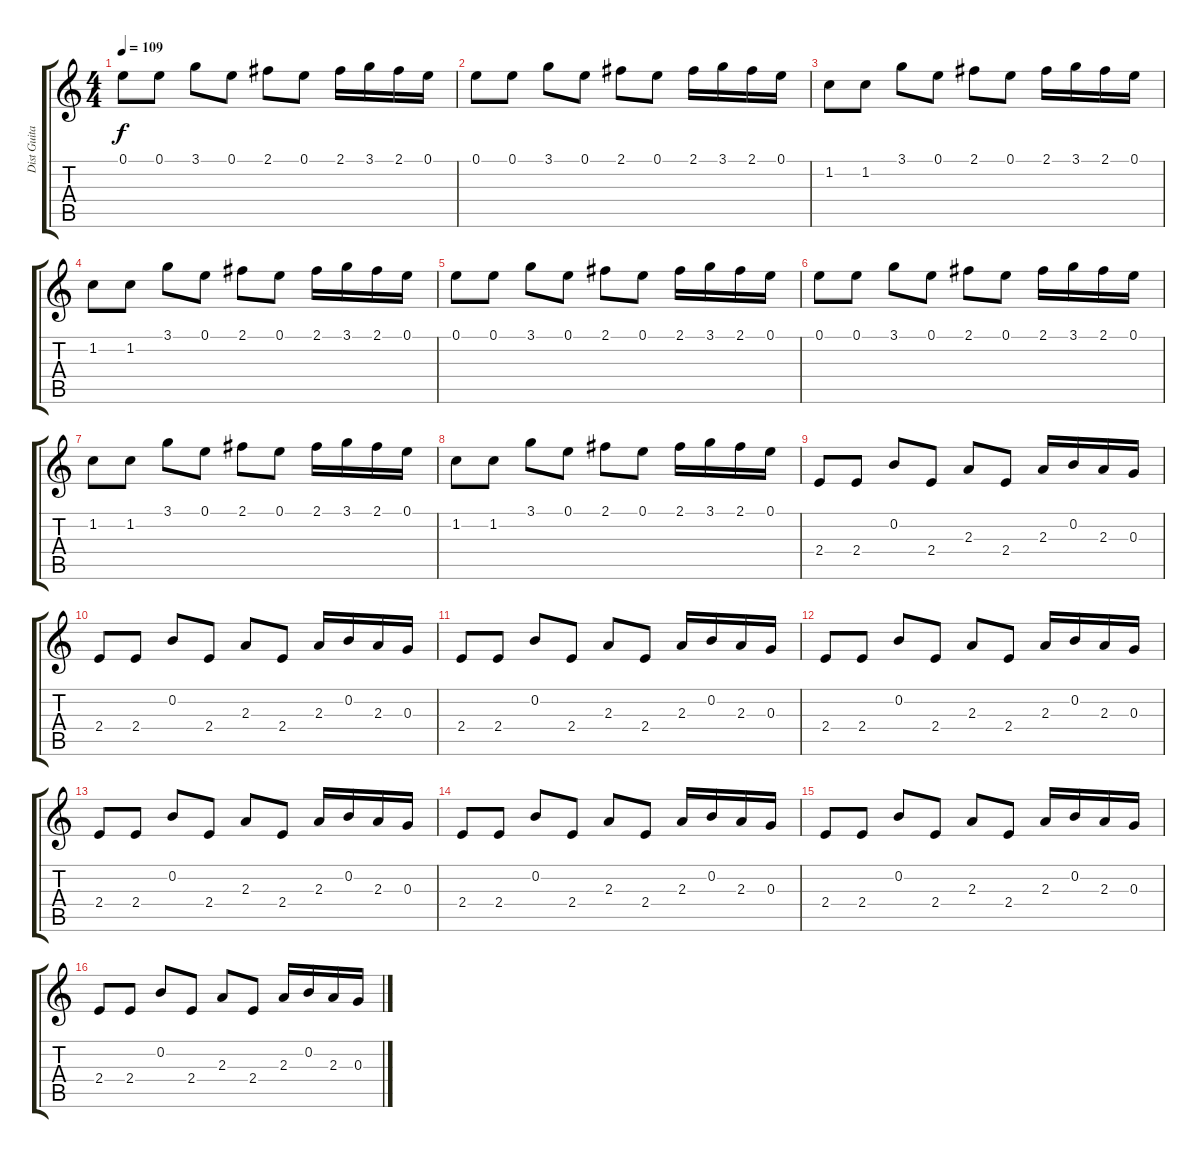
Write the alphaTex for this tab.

\track ("Dist Guitar 1" "Dist Guita") {instrument distortionguitar}
\staff {score tabs}
\tuning (E4 B3 G3 D3 A2 E2) {hide}
\ts (4 4)
\tempo 109
\clef g2
\ks c
0.1.8{dy f} 0.1.8 3.1.8 0.1.8 2.1.8 0.1.8 2.1.16 3.1.16 2.1.16 0.1.16 |
0.1.8 0.1.8 3.1.8 0.1.8 2.1.8 0.1.8 2.1.16 3.1.16 2.1.16 0.1.16 |
1.2.8 1.2.8 3.1.8 0.1.8 2.1.8 0.1.8 2.1.16 3.1.16 2.1.16 0.1.16 |
1.2.8 1.2.8 3.1.8 0.1.8 2.1.8 0.1.8 2.1.16 3.1.16 2.1.16 0.1.16 |
0.1.8 0.1.8 3.1.8 0.1.8 2.1.8 0.1.8 2.1.16 3.1.16 2.1.16 0.1.16 |
0.1.8 0.1.8 3.1.8 0.1.8 2.1.8 0.1.8 2.1.16 3.1.16 2.1.16 0.1.16 |
1.2.8 1.2.8 3.1.8 0.1.8 2.1.8 0.1.8 2.1.16 3.1.16 2.1.16 0.1.16 |
1.2.8 1.2.8 3.1.8 0.1.8 2.1.8 0.1.8 2.1.16 3.1.16 2.1.16 0.1.16 |
2.4.8 2.4.8 0.2.8 2.4.8 2.3.8 2.4.8 2.3.16 0.2.16 2.3.16 0.3.16 |
2.4.8 2.4.8 0.2.8 2.4.8 2.3.8 2.4.8 2.3.16 0.2.16 2.3.16 0.3.16 |
2.4.8 2.4.8 0.2.8 2.4.8 2.3.8 2.4.8 2.3.16 0.2.16 2.3.16 0.3.16 |
2.4.8 2.4.8 0.2.8 2.4.8 2.3.8 2.4.8 2.3.16 0.2.16 2.3.16 0.3.16 |
2.4.8 2.4.8 0.2.8 2.4.8 2.3.8 2.4.8 2.3.16 0.2.16 2.3.16 0.3.16 |
2.4.8 2.4.8 0.2.8 2.4.8 2.3.8 2.4.8 2.3.16 0.2.16 2.3.16 0.3.16 |
2.4.8 2.4.8 0.2.8 2.4.8 2.3.8 2.4.8 2.3.16 0.2.16 2.3.16 0.3.16 |
2.4.8 2.4.8 0.2.8 2.4.8 2.3.8 2.4.8 2.3.16 0.2.16 2.3.16 0.3.16
